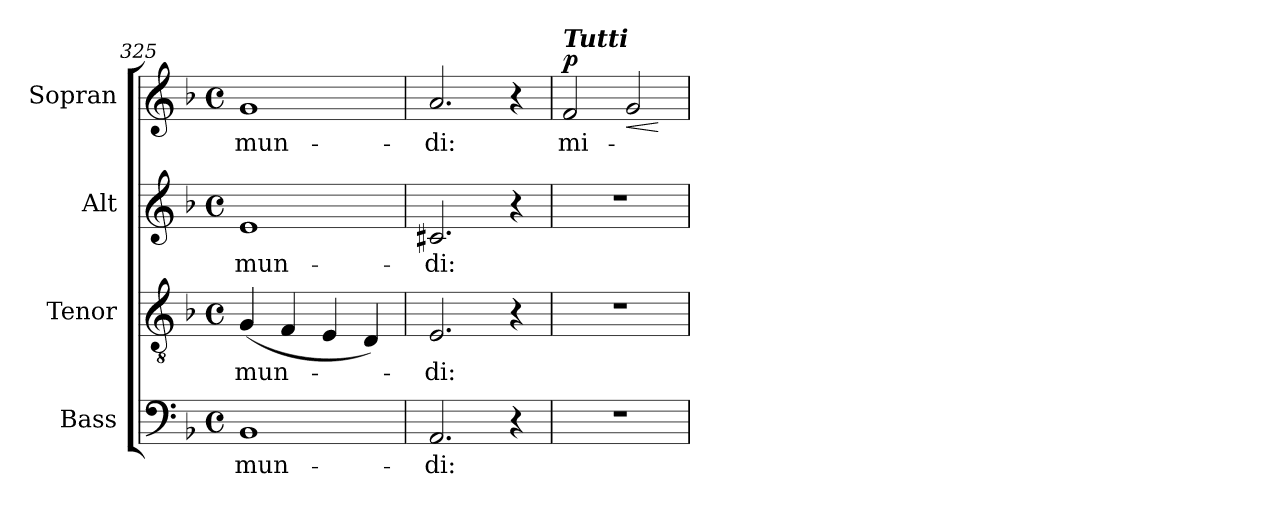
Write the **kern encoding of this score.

**kern	**text	**kern	**text	**kern	**text	**kern	**text	**dynam
*part4	*part4	*part3	*part3	*part2	*part2	*part1	*part1	*part1
*staff4	*staff4	*staff3	*staff3	*staff2	*staff2	*staff1	*staff1	*staff1
*I"Bass	*	*I"Tenor	*	*I"Alt	*	*I"Sopran	*	*
*I'B.	*	*I'T.	*	*I'A.	*	*I'S.	*	*
*clefF4	*	*clefGv2	*	*clefG2	*	*clefG2	*	*
*k[b-]	*	*k[b-]	*	*k[b-]	*	*k[b-]	*	*
*F:	*	*F:	*	*F:	*	*F:	*	*
*M4/4	*	*M4/4	*	*M4/4	*	*M4/4	*	*
*met(c)	*	*met(c)	*	*met(c)	*	*met(c)	*	*
=325	=325	=325	=325	=325	=325	=325	=325	=325
!	!LO:LY:b	!	!LO:LY:b	!	!LO:LY:b	!	!LO:LY:b	!
1BB-	mun-	(<4G/	mun-	1e	mun-	1g	mun-	.
.	.	4F/	.	.	.	.	.	.
.	.	4E/	.	.	.	.	.	.
.	.	4D/)	.	.	.	.	.	.
!!LO:LB:g=z
=326	=326	=326	=326	=326	=326	=326	=326	=326
!	!LO:LY:b	!	!LO:LY:b	!	!LO:LY:b	!	!LO:LY:b	!
2.AA/	-di:	2.E/	-di:	2.c#X/	-di:	2.a/	-di:	.
4r	.	4r	.	4r	.	4r	.	.
=327	=327	=327	=327	=327	=327	=327	=327	=327
!	!	!	!	!	!	!LO:TX:a:Bi:t=Tutti	!	!
!	!	!	!	!	!	!	!LO:LY:b	!LO:DY:a
1r	.	1r	.	1r	.	2f/	mi-	p
!	!	!	!	!	!	!	!	!LO:HP:b
.	.	.	.	.	.	2g/	.	<
.	.	.	.	.	.	.	.	[
=	=	=	=	=	=	=	=	=
*-	*-	*-	*-	*-	*-	*-	*-	*-
